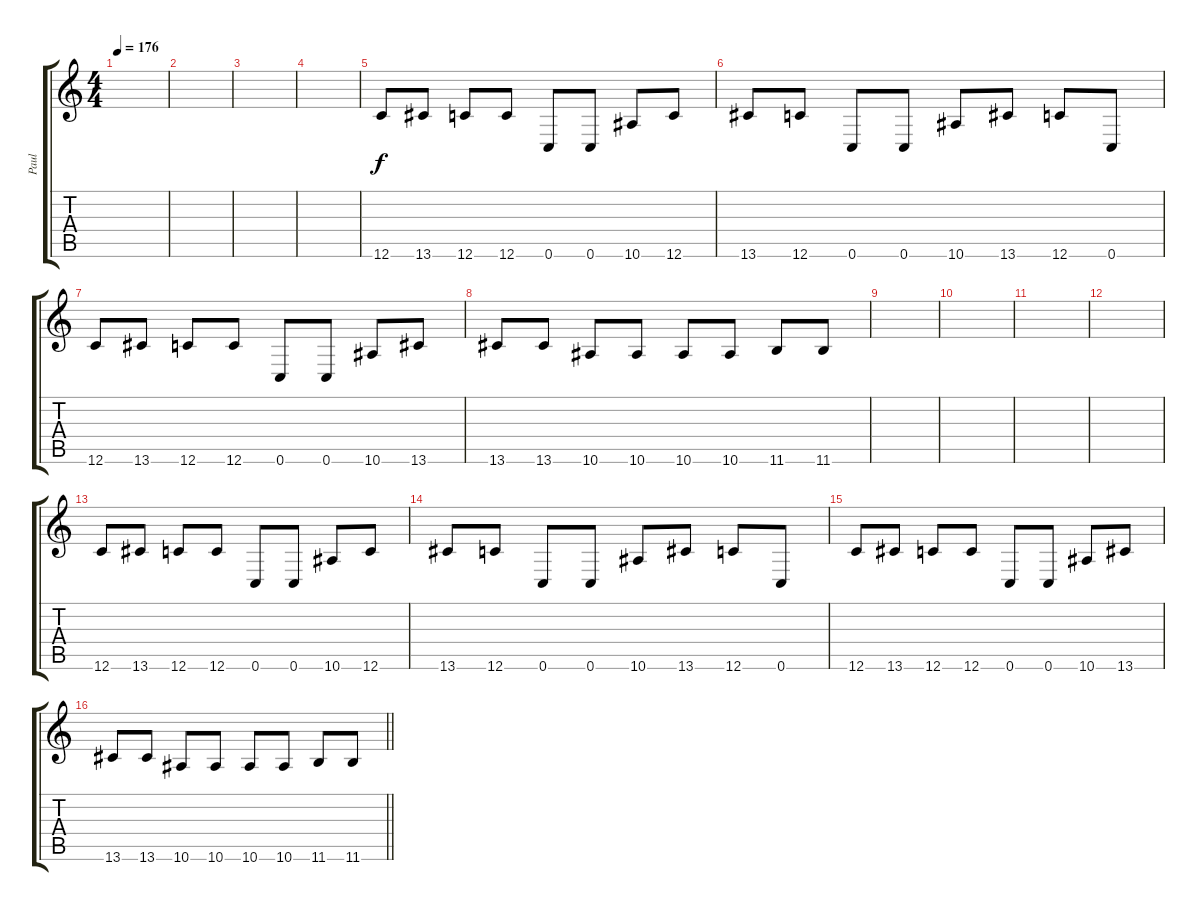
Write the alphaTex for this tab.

\track ("Paul" "Paul") {instrument distortionguitar}
\staff {score tabs}
\tuning (D4 A3 F3 C3 G2 C2) {hide}
\ts (4 4)
\tempo 176
\clef g2
\ks c
|
|
|
|
12.6.8 13.6.8 12.6.8 12.6.8 0.6.8 0.6.8 10.6.8 12.6.8 |
13.6.8 12.6.8 0.6.8 0.6.8 10.6.8 13.6.8 12.6.8 0.6.8 |
12.6.8 13.6.8 12.6.8 12.6.8 0.6.8 0.6.8 10.6.8 13.6.8 |
13.6.8 13.6.8 10.6.8 10.6.8 10.6.8 10.6.8 11.6.8 11.6.8 |
|
|
|
|
12.6.8 13.6.8 12.6.8 12.6.8 0.6.8 0.6.8 10.6.8 12.6.8 |
13.6.8 12.6.8 0.6.8 0.6.8 10.6.8 13.6.8 12.6.8 0.6.8 |
12.6.8 13.6.8 12.6.8 12.6.8 0.6.8 0.6.8 10.6.8 13.6.8 |
\barLineRight lightlight
13.6.8 13.6.8 10.6.8 10.6.8 10.6.8 10.6.8 11.6.8 11.6.8
